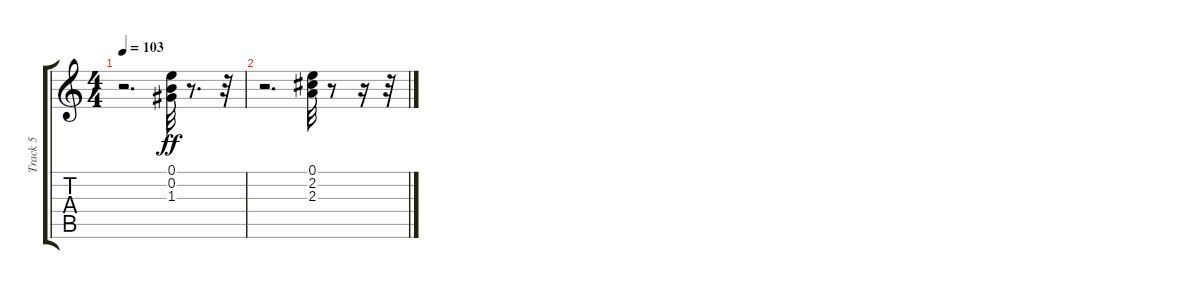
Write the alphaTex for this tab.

\track ("Track 5" "Track 5") {instrument electricguitarclean}
\staff {score tabs}
\tuning (E4 B3 G3 D3 A2 E2) {hide}
\ts (4 4)
\tempo 103
\clef g2
\ks c
r.2{d dy ff} (0.1 0.2 1.3).32 r.8{d} r.32 |
r.2{d} (0.1 2.2 2.3).32 r.8 r.16 r.32
